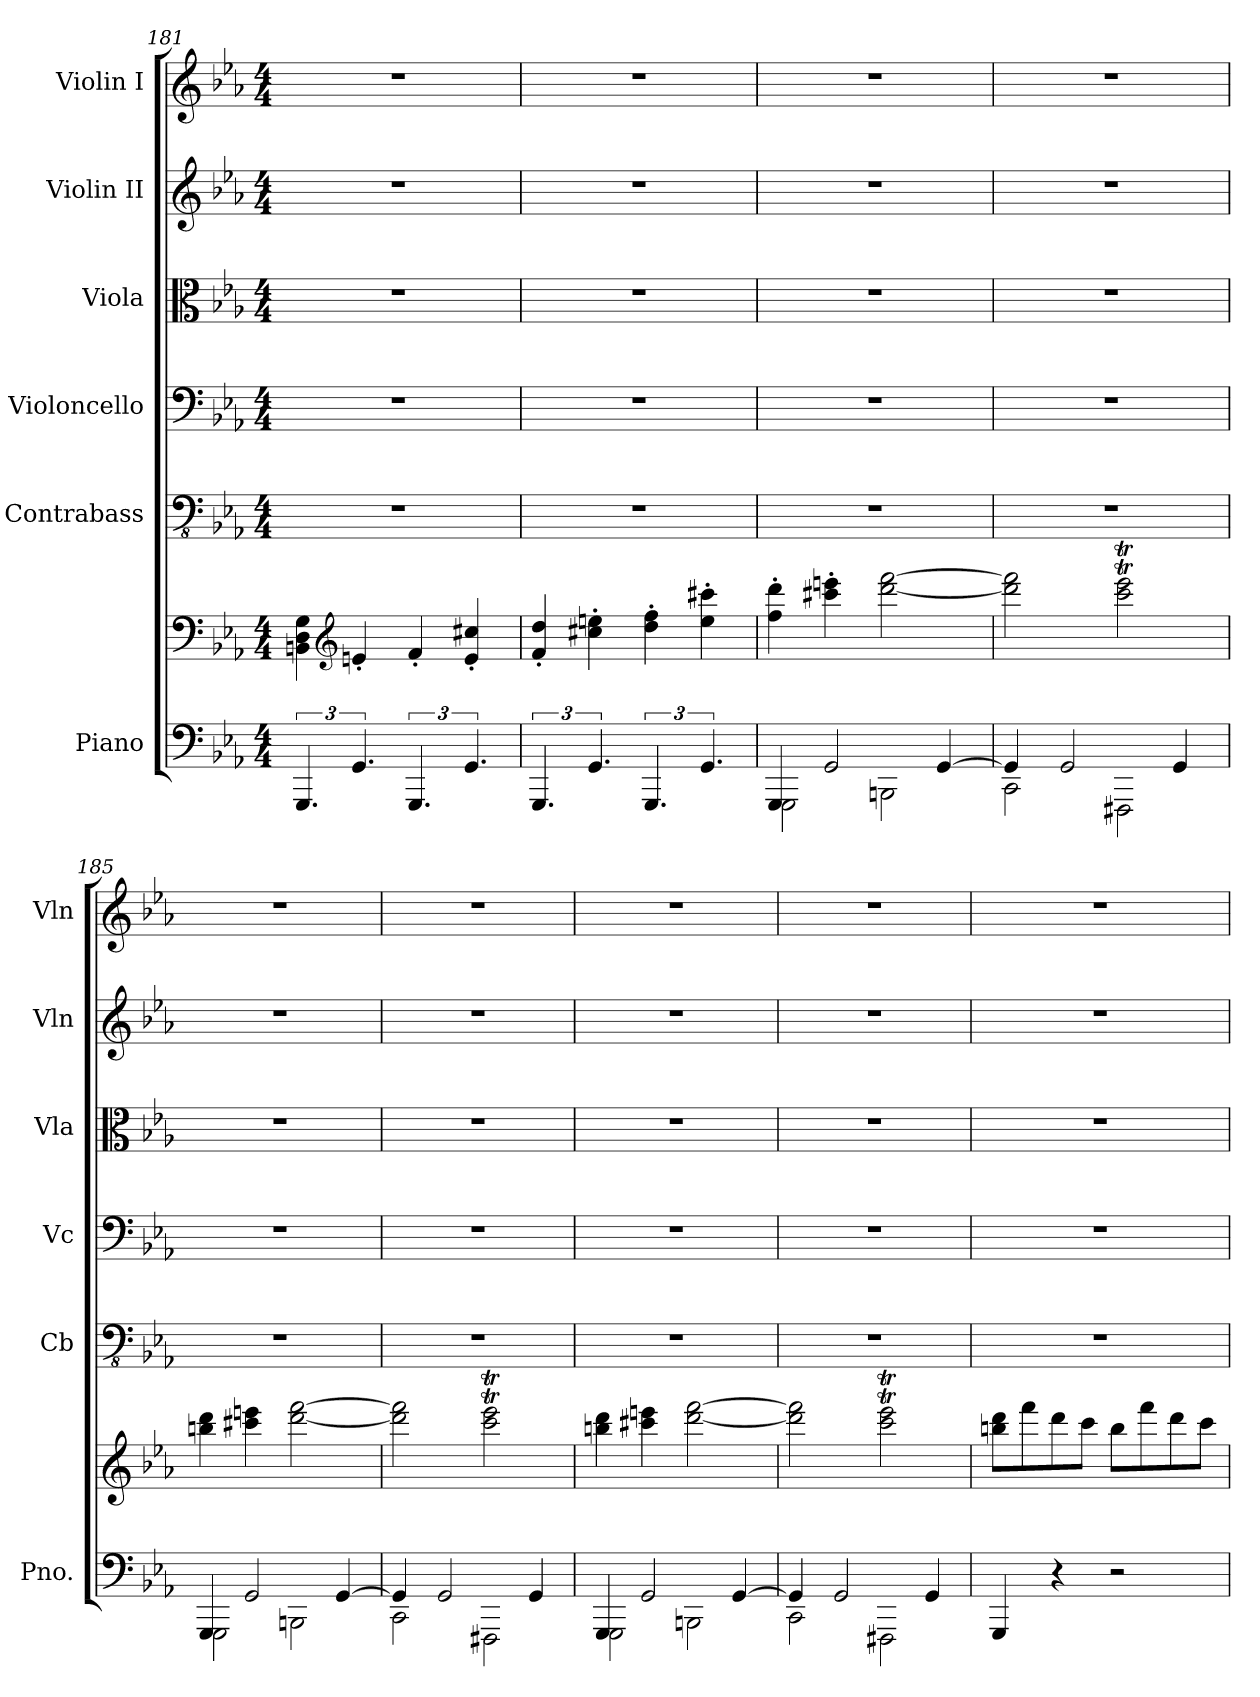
**kern	**kern	**kern	**kern	**kern	**kern	**kern
*part6	*part6	*part5	*part4	*part3	*part2	*part1
*staff7	*staff6	*staff5	*staff4	*staff3	*staff2	*staff1
*I"Piano	*	*I"Contrabass	*I"Violoncello	*I"Viola	*I"Violin II	*I"Violin I
*I'Pno.	*	*I'Cb	*I'Vc	*I'Vla	*I'Vln	*I'Vln
!!LO:PB:g=z
*clefF4	*clefF4	*clefFv4	*clefF4	*clefC3	*clefG2	*clefG2
*	*	*ITrd7c12	*	*	*	*
*k[b-e-a-]	*k[b-e-a-]	*k[b-e-a-]	*k[b-e-a-]	*k[b-e-a-]	*k[b-e-a-]	*k[b-e-a-]
*M4/4	*M4/4	*M4/4	*M4/4	*M4/4	*M4/4	*M4/4
=181	=181	=181	=181	=181	=181	=181
6.GGG/	4BBn\ 4D\ 4G\	1r	1r	1r	1r	1r
*	*clefG2	*	*	*	*	*
6.GG/	4en'/	.	.	.	.	.
6.GGG/	4f'/	.	.	.	.	.
6.GG/	4e/' 4cc#X/'	.	.	.	.	.
=182	=182	=182	=182	=182	=182	=182
6.GGG/	4f/' 4dd/'	1r	1r	1r	1r	1r
6.GG/	4cc#X\' 4een\'	.	.	.	.	.
6.GGG/	4dd\' 4ff\'	.	.	.	.	.
6.GG/	4ee\' 4ccc#X\'	.	.	.	.	.
=183	=183	=183	=183	=183	=183	=183
*^	*	*	*	*	*	*
4GGG/	2GGG\	4ff\' 4ddd\'	1r	1r	1r	1r	1r
2GG/	.	4ccc#X\' 4eeen\'	.	.	.	.	.
.	2BBBn\	[2ddd\ [2fff\	.	.	.	.	.
[4GG/	.	.	.	.	.	.	.
=184	=184	=184	=184	=184	=184	=184	=184
4GG/]	2CC\	2ddd\] 2fff\]	1r	1r	1r	1r	1r
2GG/	.	.	.	.	.	.	.
.	2FFF#X\	2ccc\T 2eee-\T	.	.	.	.	.
4GG/	.	.	.	.	.	.	.
=185	=185	=185	=185	=185	=185	=185	=185
4GGG/	2GGG\	4bbn\ 4ddd\	1r	1r	1r	1r	1r
2GG/	.	4ccc#X\ 4eeen\	.	.	.	.	.
.	2BBBn\	[2ddd\ [2fff\	.	.	.	.	.
[4GG/	.	.	.	.	.	.	.
=186	=186	=186	=186	=186	=186	=186	=186
4GG/]	2CC\	2ddd\] 2fff\]	1r	1r	1r	1r	1r
2GG/	.	.	.	.	.	.	.
.	2FFF#X\	2ccc\T 2eee-\T	.	.	.	.	.
4GG/	.	.	.	.	.	.	.
!!LO:PB:g=z
=187	=187	=187	=187	=187	=187	=187	=187
4GGG/	2GGG\	4bbn\ 4ddd\	1r	1r	1r	1r	1r
2GG/	.	4ccc#X\ 4eeen\	.	.	.	.	.
.	2BBBn\	[2ddd\ [2fff\	.	.	.	.	.
[4GG/	.	.	.	.	.	.	.
=188	=188	=188	=188	=188	=188	=188	=188
4GG/]	2CC\	2ddd\] 2fff\]	1r	1r	1r	1r	1r
2GG/	.	.	.	.	.	.	.
.	2FFF#X\	2ccc\T 2eee-\T	.	.	.	.	.
4GG/	.	.	.	.	.	.	.
*v	*v	*	*	*	*	*	*
=189	=189	=189	=189	=189	=189	=189
4GGG/	8bbn\ 8ddd\L	1r	1r	1r	1r	1r
.	8fff\	.	.	.	.	.
4r	8ddd\	.	.	.	.	.
.	8ccc\J	.	.	.	.	.
2r	8bb\L	.	.	.	.	.
.	8fff\	.	.	.	.	.
.	8ddd\	.	.	.	.	.
.	8ccc\J	.	.	.	.	.
=	=	=	=	=	=	=
*-	*-	*-	*-	*-	*-	*-
